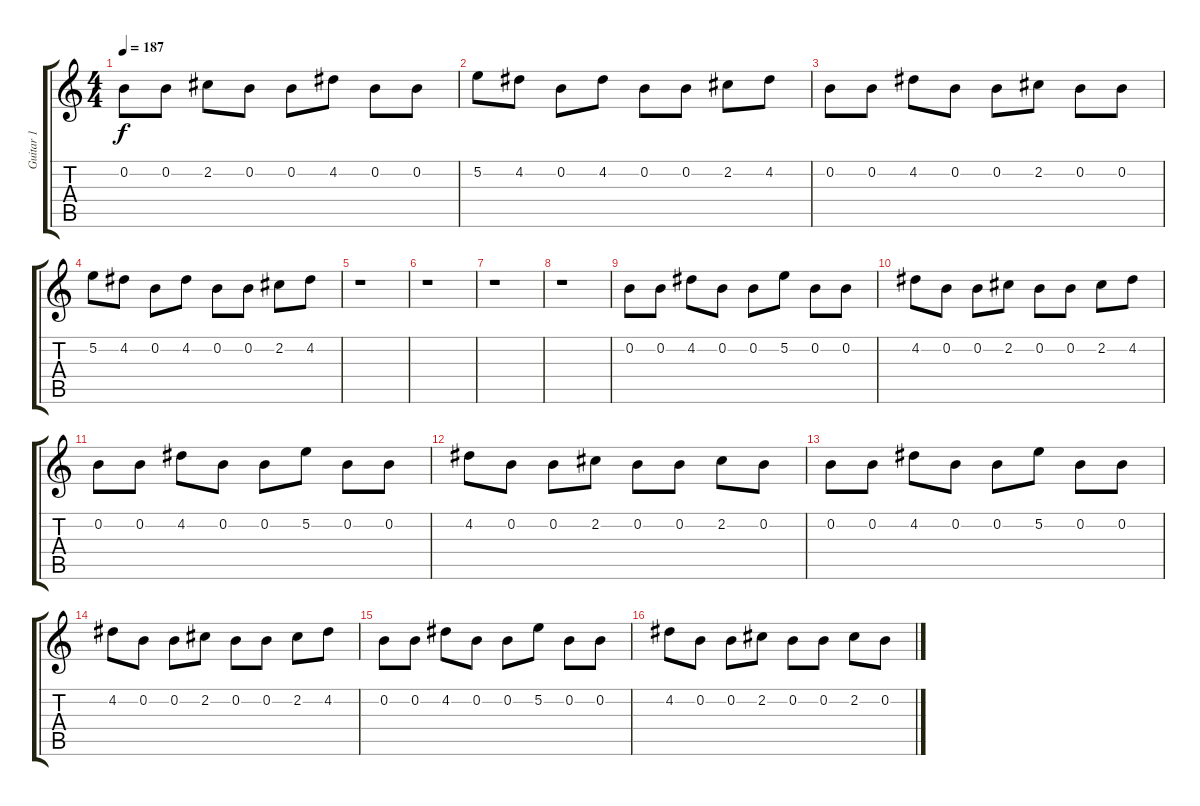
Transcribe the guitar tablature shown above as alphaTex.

\track ("Guitar 1" "Guitar 1") {instrument electricguitarclean}
\staff {score tabs}
\tuning (E4 B3 G3 D3 A2 E2) {hide}
\ts (4 4)
\tempo 187
\clef g2
\ks c
0.2.8{dy f instrument electricguitarclean} 0.2.8 2.2.8 0.2.8 0.2.8 4.2.8 0.2.8 0.2.8 |
5.2.8 4.2.8 0.2.8 4.2.8 0.2.8 0.2.8 2.2.8 4.2.8 |
0.2.8 0.2.8 4.2.8 0.2.8 0.2.8 2.2.8 0.2.8 0.2.8 |
5.2.8 4.2.8 0.2.8 4.2.8 0.2.8 0.2.8 2.2.8 4.2.8 |
r.1 |
r.1 |
r.1 |
r.1 |
0.2.8 0.2.8 4.2.8 0.2.8 0.2.8 5.2.8 0.2.8 0.2.8 |
4.2.8 0.2.8 0.2.8 2.2.8 0.2.8 0.2.8 2.2.8 4.2.8 |
0.2.8 0.2.8 4.2.8 0.2.8 0.2.8 5.2.8 0.2.8 0.2.8 |
4.2.8 0.2.8 0.2.8 2.2.8 0.2.8 0.2.8 2.2.8 0.2.8 |
0.2.8 0.2.8 4.2.8 0.2.8 0.2.8 5.2.8 0.2.8 0.2.8 |
4.2.8 0.2.8 0.2.8 2.2.8 0.2.8 0.2.8 2.2.8 4.2.8 |
0.2.8 0.2.8 4.2.8 0.2.8 0.2.8 5.2.8 0.2.8 0.2.8 |
4.2.8 0.2.8 0.2.8 2.2.8 0.2.8 0.2.8 2.2.8 0.2.8
